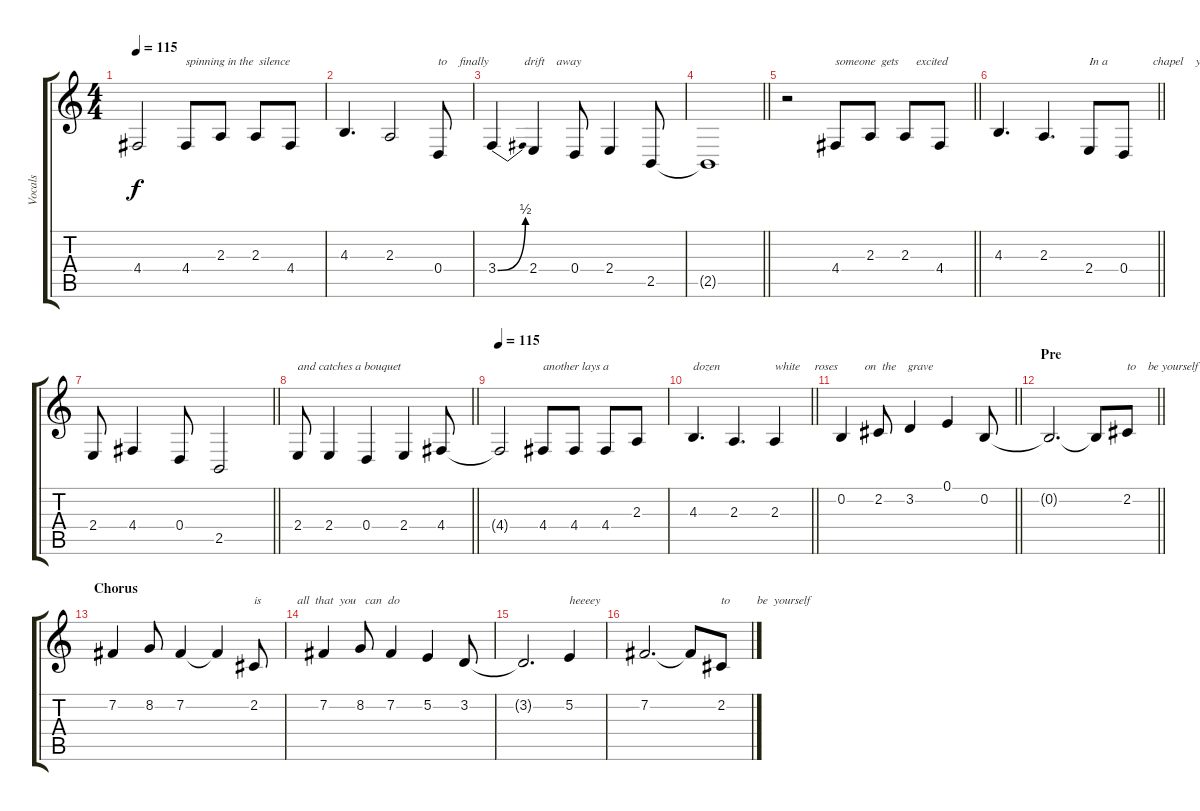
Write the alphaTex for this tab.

\track ("Vocals" "Vocals") {instrument cello}
\staff {score tabs}
\tuning (E4 B3 G3 D3 A2 E2) {hide}
\ts (4 4)
\tempo 115
\clef g2
\ks c
4.4{t}.2{dy f} 4.4.8{txt "spinning in the  silence"} 2.3.8 2.3.8 4.4.8 |
4.3.4{d} 2.3.2 0.4.8{txt "to    finally            drift    away"} |
3.4{be (bend 0 0 60 2)}.4 2.4.4 0.4.8 2.4.4 2.5.8 |
\barLineRight lightlight
2.5{t}.1 |
\barLineRight lightlight
r.2 4.4.8{txt "someone  gets      excited"} 2.3.8 2.3.8 4.4.8 |
\barLineRight lightlight
4.3.4{d} 2.3.4{d} 2.4.8{txt "In a               chapel    yard"} 0.4.8 |
\barLineRight lightlight
2.4.8 4.4.4 0.4.8 2.5.2 |
\barLineRight lightlight
2.4.8{txt "and catches a bouquet"} 2.4.4 0.4.4 2.4.4 4.4.8 |
\tempo 115
4.4{t}.2 4.4.8{txt "another lays a"} 4.4.8 4.4.8 2.3.8 |
\barLineRight lightlight
4.3.4{d txt "dozen"} 2.3.4{d} 2.3.4{txt "white     roses         on  the    grave"} |
\barLineRight lightlight
0.2.4 2.2.8 3.2.4 0.1.4 0.2.8 |
\section ("" "Pre")
\barLineRight lightlight
0.2{t}.2{d} 0.2{t}.8 2.2.8{txt "to    be yourself"} |
\section ("" "Chorus")
7.2.4{volume 16} 8.2.8 7.2.4 7.2{t}.4 2.2.8{txt "is            all  that  you   can  do"} |
7.2.4 8.2.8 7.2.4 5.2.4 3.2.8 |
3.2{t}.2{d} 5.2.4{txt "heeeey"} |
7.2.2{d} 7.2{t}.8 2.2.8{txt "to         be  yourself"}
